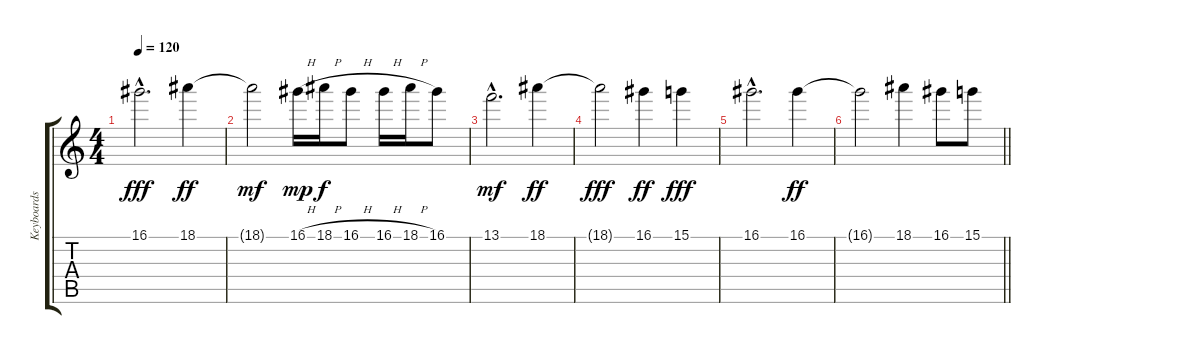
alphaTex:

\track ("Keyboards" "Keyboards") {instrument glockenspiel}
\staff {score tabs}
\tuning (E5 B3 G3 D3 A2 E2) {hide}
\ts (4 4)
\tempo 120
\clef g2
\ks c
16.1{hac}.2{d dy fff} 18.1.4{dy ff} |
18.1{t}.2{dy mf} 16.1{h}.16{dy mp} 18.1{h}.16{dy f} 16.1{h}.8 16.1{h}.16 18.1{h}.16 16.1.8 |
13.1{hac}.2{d dy mf} 18.1.4{dy ff} |
18.1{t}.2{dy fff} 16.1.4{dy ff} 15.1.4{dy fff} |
16.1{hac}.2{d} 16.1.4{dy ff} |
\barLineRight lightlight
16.1{t}.2 18.1.4 16.1.8 15.1.8
